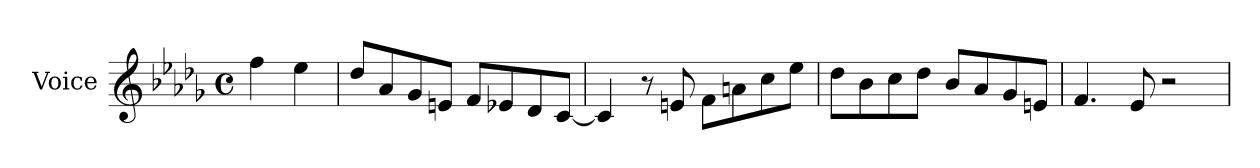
**kern
*part1
*staff1
*I"Voice
*I'Voice
*clefG2
*k[b-e-a-d-g-]
*M4/4
*met(c)
=
4ff\
4ee-\
=1
8dd-/L
8a-/
8g-/
8en/J
8f/L
8e-X/
8d-/
[<8c/J
=2
4c/]
8r
8en/
8f\L
8an\
8cc\
8ee-\J
=3
8dd-\L
8b-\
8cc\
8dd-\J
8b-/L
8a-/
8g-/
8en/J
=4
4.f/
8e-/
2rcc
=
*-
